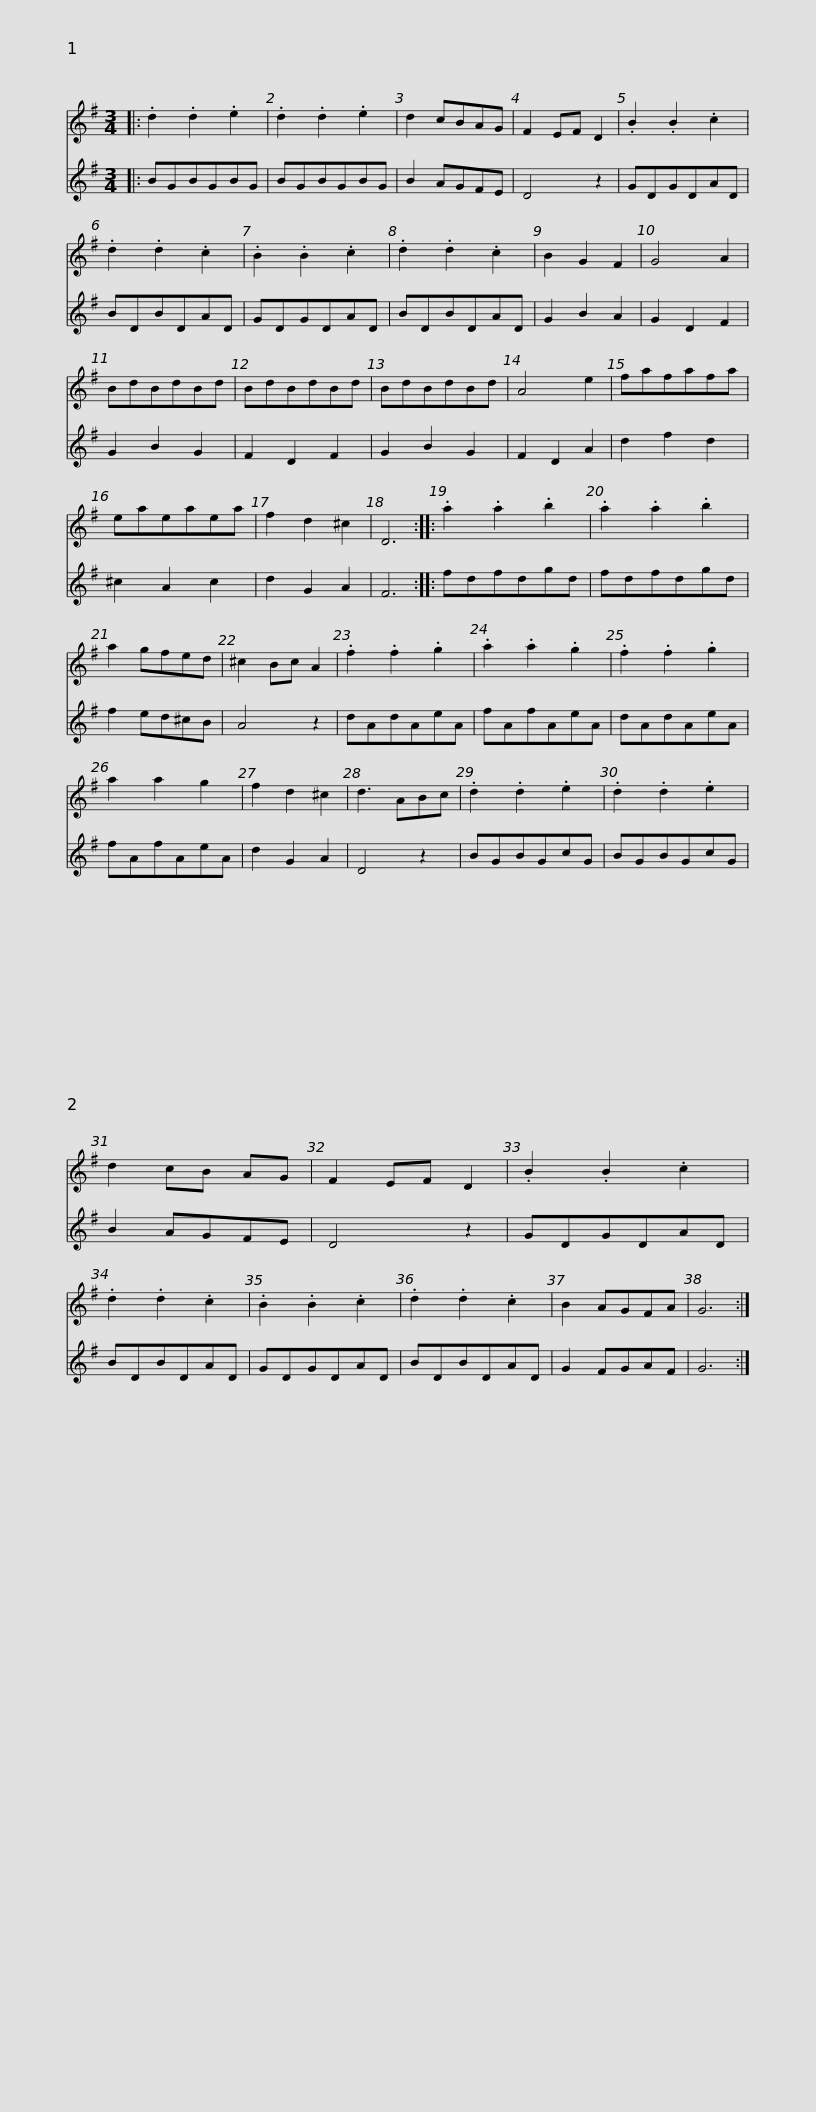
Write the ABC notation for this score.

X:1
%%score 1 2
L:1/8
M:3/4
I:linebreak $
K:none
V:1 treble transpose="8 "
V:2 treble transpose="8 "
V:1
[K:G]|: .d2 .d2 .e2 | .d2 .d2 .e2 | d2 cBAG | F2 EF D2 | .B2 .B2 .c2 | %5
 .d2 .d2 .c2 | .B2 .B2 .c2 |$ .d2 .d2 .c2 | B2 G2 F2 | G4 A2 | %10
 BdBdBd | BdBdBd | BdBdBd | A4 e2 | fafafa | %15
 eaeaea |$ f2 d2 ^c2 | D6 :: .a2 .a2 .b2 | .a2 .a2 .b2 | %20
 a2 gfed | ^c2 Bc A2 | .f2 .f2 .g2 | .a2 .a2 .g2 |$ .f2 .f2 .g2 | %25
 a2 a2 g2 | f2 d2 ^c2 | d3 ABc | .d2 .d2 .e2 | .d2 .d2 .e2 | %30
 d2 cB AG | F2 EF D2 |$ .B2 .B2 .c2 | .d2 .d2 .c2 | .B2 .B2 .c2 | %35
 .d2 .d2 .c2 | B2 AGFA | G6 :| %38
V:2
[K:G]|: BGBGBG | BGBGBG | B2 AGFE | D4 z2 | GDGDAD | %5
 BDBDAD | GDGDAD |$ BDBDAD | G2 B2 A2 | G2 D2 F2 | %10
 G2 B2 G2 | F2 D2 F2 | G2 B2 G2 | F2 D2 A2 | d2 f2 d2 | %15
 ^c2 A2 c2 |$ d2 G2 A2 | F6 :: fdfdgd | fdfdgd | %20
 f2 ed^cB | A4 z2 | dAdAeA | fAfAeA |$ dAdAeA | %25
 fAfAeA | d2 G2 A2 | D4 z2 | BGBGcG | BGBGcG | %30
 B2 AGFE | D4 z2 |$ GDGDAD | BDBDAD | GDGDAD | %35
 BDBDAD | G2 FGAF | G6 :| %38
